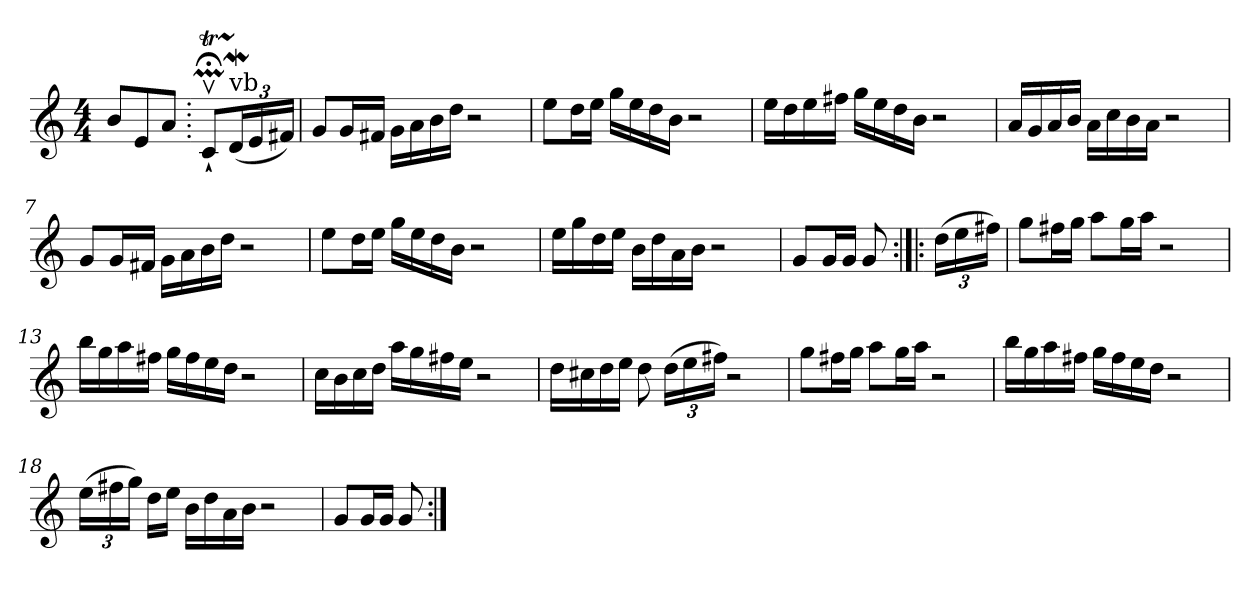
**kern
*part1
*staff1
*clefG2
*k[]
*M4/4
=1
8b/L
8e/
8a/J
=2.
8c;<TTMwwv''/L
*Xbrackettup
*MM90
!LO:TX:a:t=vb
(<24dW/L
24e/
24f#/JJ)
=3
8g/L
16g/L
16f#/JJ
16g\LL
16a\
16b\
16dd\JJ
2r
=4
8ee\L
16dd\L
16ee\JJ
16gg\LL
16ee\
16dd\
16b\JJ
2r
=5
16ee\LL
16dd\
16ee\
16ff#\JJ
16gg\LL
16ee\
16dd\
16b\JJ
2r
=6
16a/LL
16g/
16a/
16b/JJ
16a\LL
16cc\
16b\
16a\JJ
2r
!!LO:LB:g=z
=7
8g/L
16g/L
16f#/JJ
16g\LL
16a\
16b\
16dd\JJ
2r
=8
8ee\L
16dd\L
16ee\JJ
16gg\LL
16ee\
16dd\
16b\JJ
2r
=9
16ee\LL
16gg\
16dd\
16ee\JJ
16b\LL
16dd\
16a\
16b\JJ
2r
=10
8g/L
16g/L
16g/JJ
8g/
=11:|!|:
(>24dd\LL
24ee\
24ff#\JJ)
=12
8gg\L
16ff#\L
16gg\JJ
8aa\L
16gg\L
16aa\JJ
2r
!!LO:LB:g=z
=13
16bb\LL
16gg\
16aa\
16ff#\JJ
16gg\LL
16ff#\
16ee\
16dd\JJ
2r
=14
16cc\LL
16b\
16cc\
16dd\JJ
16aa\LL
16gg\
16ff#\
16ee\JJ
2r
=15
16dd\LL
16cc#X\
16dd\
16ee\JJ
8dd\
(>24dd\LL
24ee\
24ff#\JJ)
2r
=16
8gg\L
16ff#\L
16gg\JJ
8aa\L
16gg\L
16aa\JJ
2r
=17
16bb\LL
16gg\
16aa\
16ff#\JJ
16gg\LL
16ff#\
16ee\
16dd\JJ
2r
!!LO:LB:g=z
=18
(>24ee\LL
24ff#\
24gg\JJ)
16dd\LL
16ee\JJ
16b\LL
16dd\
16a\
16b\JJ
2r
=19
8g/L
16g/L
16g/JJ
8g/
=:|!
*-
